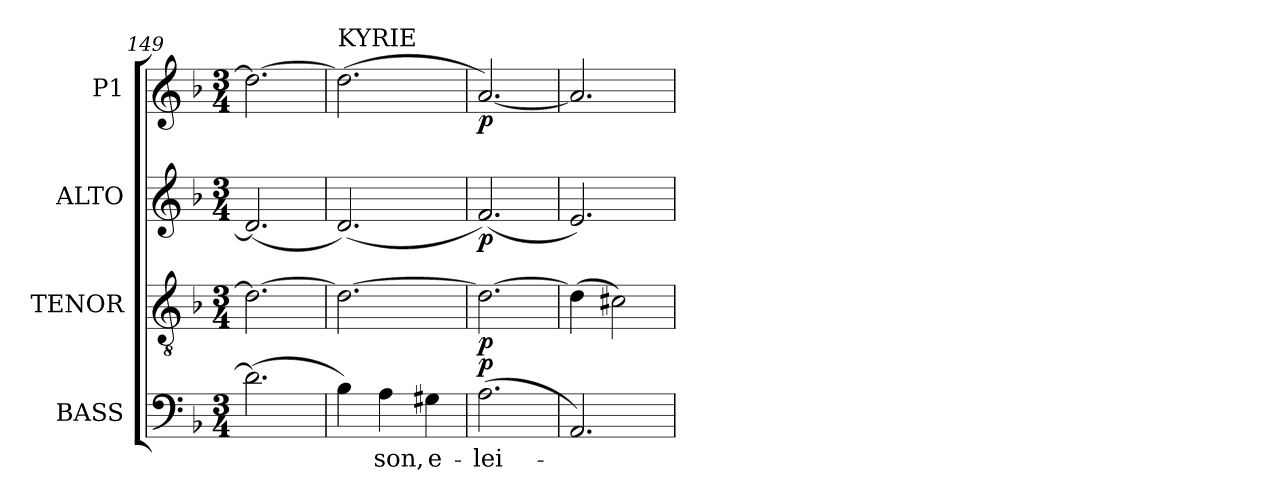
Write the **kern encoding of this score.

**kern	**text	**dynam	**kern	**dynam	**kern	**dynam	**kern	**dynam
*part4	*part4	*part4	*part3	*part3	*part2	*part2	*part1	*part1
*staff4	*staff4	*staff4	*staff3	*staff3	*staff2	*staff2	*staff1	*staff1
*I"BASS	*	*	*I"TENOR	*	*I"ALTO	*	*I"P1	*
*clefF4	*	*	*clefGv2	*	*clefG2	*	*clefG2	*
*	*	*	*ITrd7c12	*	*	*	*	*
*k[b-]	*	*	*k[b-]	*	*k[b-]	*	*k[b-]	*
*F:	*	*	*F:	*	*F:	*	*F:	*
*M3/4	*	*	*M3/4	*	*M3/4	*	*M3/4	*
=149	=149	=149	=149	=149	=149	=149	=149	=149
(2.di\]	.	.	2.Di\_	.	(2.di/]	.	2.ddi\_	.
=150	=150	=150	=150	=150	=150	=150	=150	=150
!	!	!	!	!	!	!	!LO:TX:a:t=KYRIE	!
4B-i\)	.	.	2.Di\_	.	(2.di/)	.	(2.ddi\]	.
!	!LO:LY:b:color=#000000	!	!	!	!	!	!	!
4Ai\	-son,	.	.	.	.	.	.	.
!	!LO:LY:b:color=#000000	!	!	!	!	!	!	!
4G#Xi\	e-	.	.	.	.	.	.	.
=151	=151	=151	=151	=151	=151	=151	=151	=151
!	!LO:LY:b:color=#000000	!	!	!	!	!	!	!
(2.Ai\	-lei-	p	2.Di\_	p	(2.fi/)	p	[2.ai/)	p
=152	=152	=152	=152	=152	=152	=152	=152	=152
2.AAi/)	.	.	(4Di\]	.	2.ei/)	.	2.ai/]	.
.	.	.	2C#Xi\)	.	.	.	.	.
=	=	=	=	=	=	=	=	=
*-	*-	*-	*-	*-	*-	*-	*-	*-
